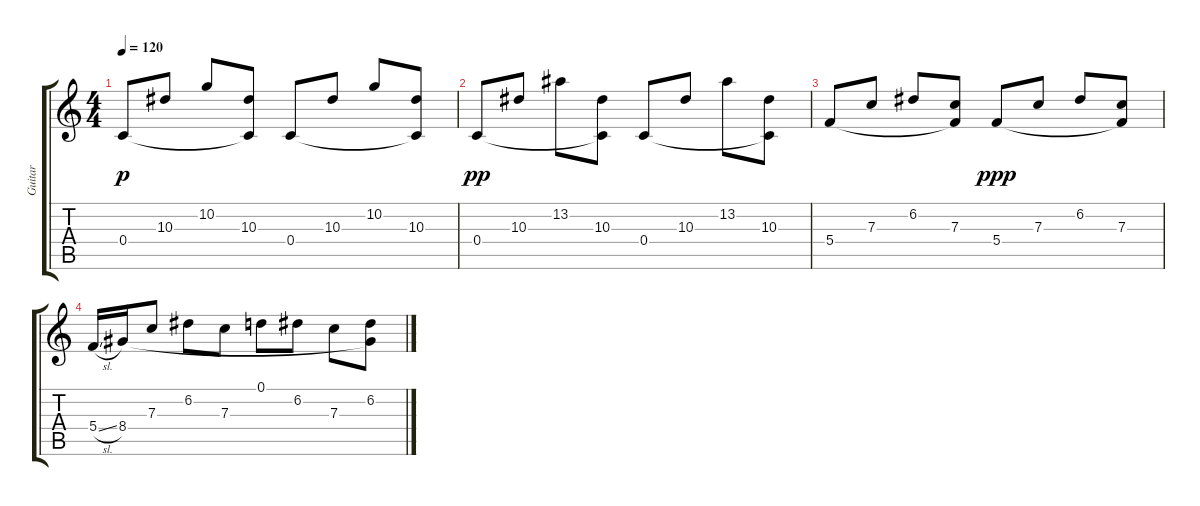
\track ("Guitar" "Guitar") {instrument distortionguitar}
\staff {score tabs}
\tuning (D4 A3 F3 C3 G2 C2) {hide}
\ts (4 4)
\tempo 120
\clef g2
\ks c
0.4.8{dy p} 10.3.8 10.2.8 (10.3 0.4{t}).8 0.4.8 10.3.8 10.2.8 (10.3 0.4{t}).8 |
0.4.8{dy pp} 10.3.8 13.2.8 (10.3 0.4{t}).8 0.4.8 10.3.8 13.2.8 (10.3 0.4{t}).8 |
5.4.8 7.3.8 6.2.8 (7.3 5.4{t}).8 5.4.8{dy ppp} 7.3.8 6.2.8 (7.3 5.4{t}).8 |
5.4{sl}.16 8.4.16 7.3.8 6.2.8 7.3.8 0.1.8 6.2.8 7.3.8 (6.2 8.4{t}).8
